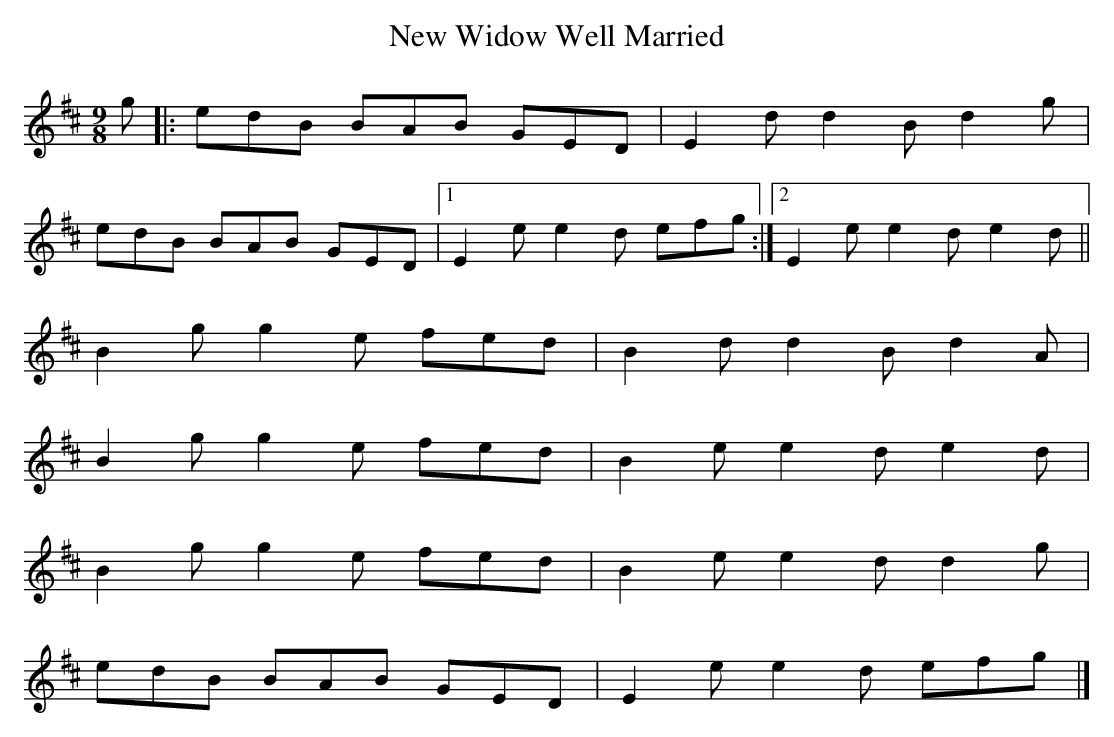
X:1
T: New Widow Well Married
L: 1/8
M: 9/8
K: Edor
g |: edB BAB GED | E2d d2B d2g |
edB BAB GED |1 E2e e2d efg :|2 E2e e2d e2d ||
B2g g2e fed | B2d d2B d2A |
B2g g2e fed | B2e e2d e2d |
B2g g2e fed | B2e e2d d2g |
edB BAB GED | E2e e2d efg |]
